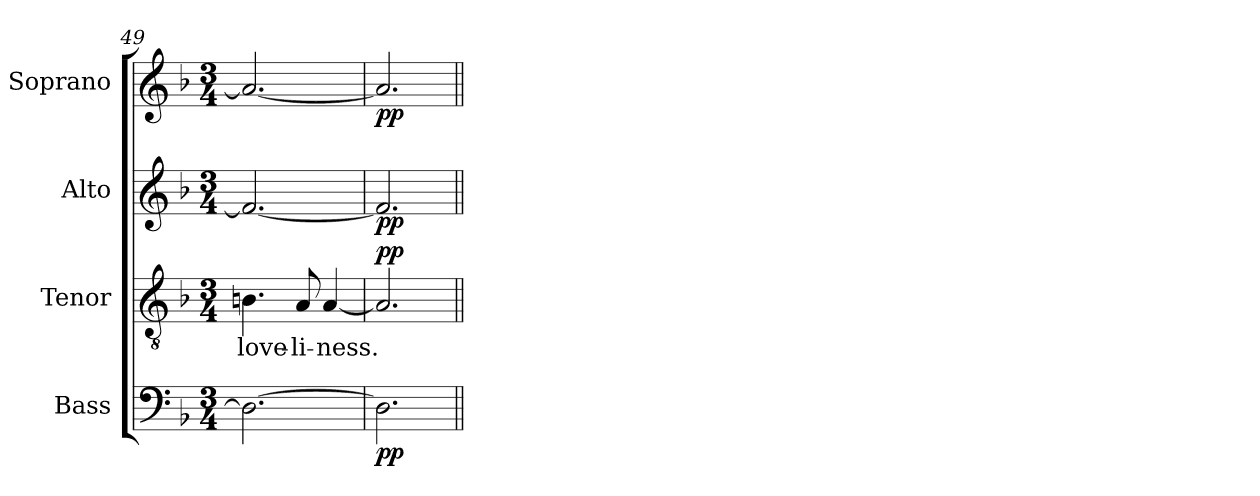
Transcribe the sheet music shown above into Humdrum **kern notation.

**kern	**dynam	**kern	**text	**dynam	**kern	**dynam	**kern	**dynam
*part4	*part4	*part3	*part3	*part3	*part2	*part2	*part1	*part1
*staff4	*staff4	*staff3	*staff3	*staff3	*staff2	*staff2	*staff1	*staff1
*I"Bass	*	*I"Tenor	*	*	*I"Alto	*	*I"Soprano	*
*I'B.	*	*I'T.	*	*	*I'A.	*	*I'S.	*
*clefF4	*	*clefGv2	*	*	*clefG2	*	*clefG2	*
*	*	*ITrd7c12	*	*	*	*	*	*
*k[b-]	*	*k[b-]	*	*	*k[b-]	*	*k[b-]	*
*F:	*	*F:	*	*	*F:	*	*F:	*
*M3/4	*	*M3/4	*	*	*M3/4	*	*M3/4	*
=49	=49	=49	=49	=49	=49	=49	=49	=49
!	!	!	!LO:LY:b:color=#000000	!	!	!	!	!
2.Di\_	.	4.BBni\	love-	.	2.fi/_	.	2.ai/_	.
!	!	!	!LO:LY:b:color=#000000	!	!	!	!	!
.	.	8AAi/	-li-	.	.	.	.	.
!	!	!	!LO:LY:b:color=#000000	!	!	!	!	!
.	.	[4AAi/	-ness.	.	.	.	.	.
=50	=50	=50	=50	=50	=50	=50	=50	=50
2.Di\]	pp	2.AAi/]	.	pp	2.fi/]	pp	2.ai/]	pp
=||	=||	=||	=||	=||	=||	=||	=||	=||
*-	*-	*-	*-	*-	*-	*-	*-	*-
